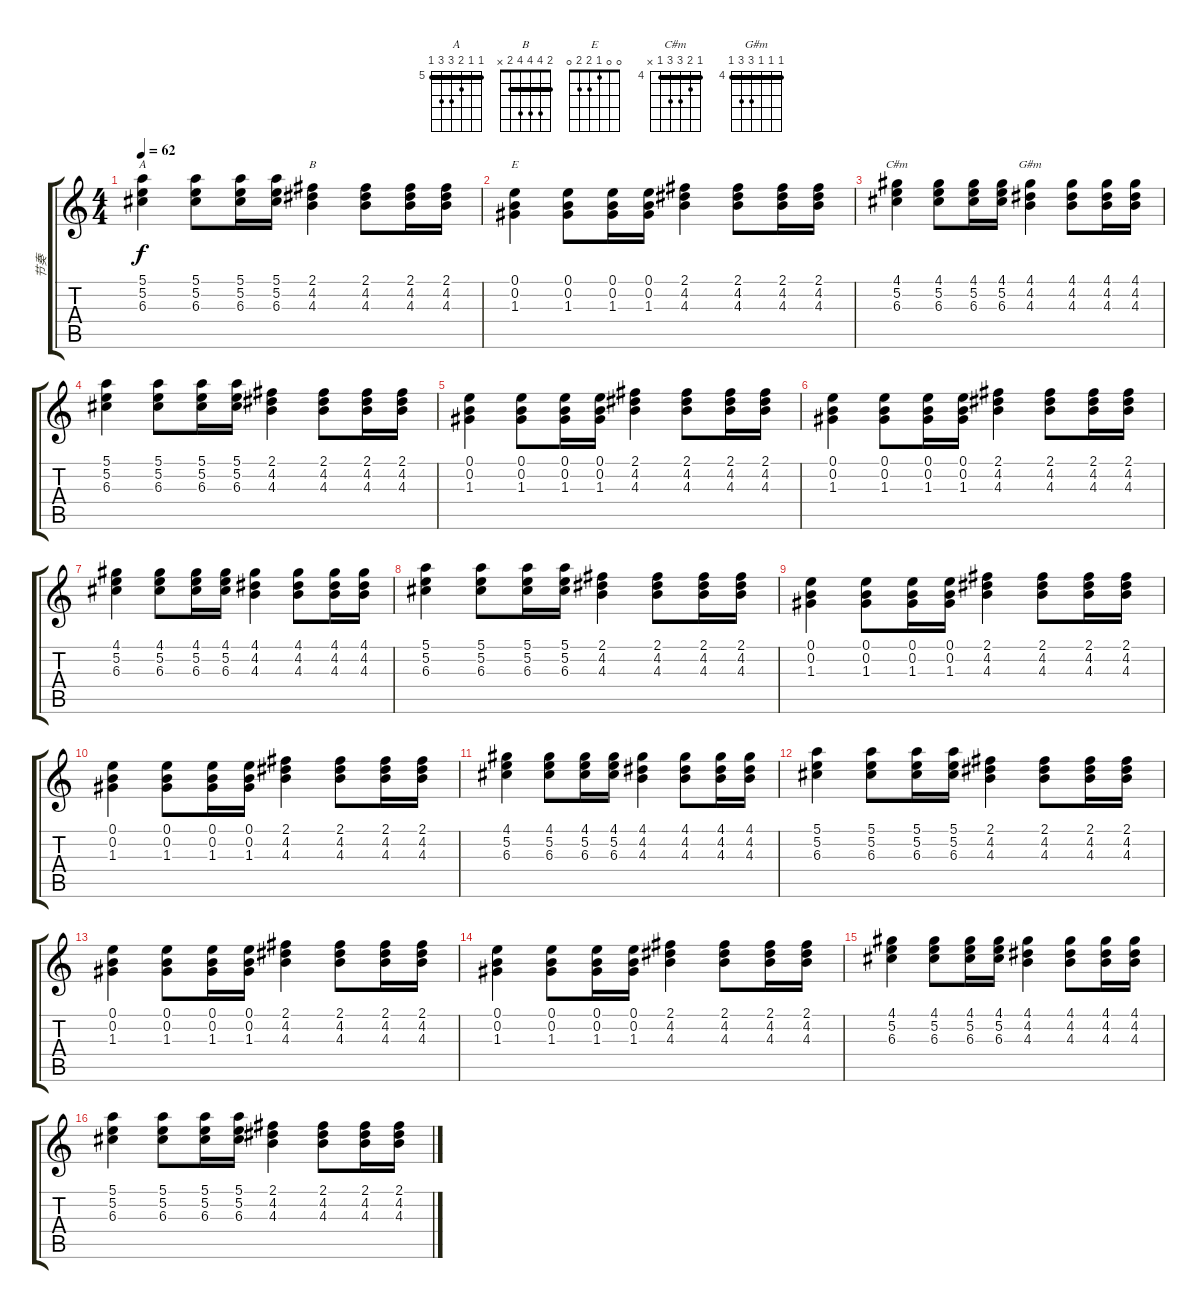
\track (" 节奏" " 节奏") {instrument acousticguitarsteel}
\staff {score tabs}
\tuning (E4 B3 G3 D3 A2 E2) {hide}
\chord ("A" 5 5 6 7 7 5) {firstfret 5 barre 5}
\chord ("B" 2 4 4 4 2 x) {barre 2}
\chord ("E" 0 0 1 2 2 0)
\chord ("C#m" 4 5 6 6 4 x) {firstfret 4 barre 4}
\chord ("G#m" 4 4 4 6 6 4) {firstfret 4 barre 4}
\ts (4 4)
\tempo 62
\clef g2
\ks c
(5.1 5.2 6.3).4{ch "A" dy f} (5.1 5.2 6.3).8 (5.1 5.2 6.3).16 (5.1 5.2 6.3).16 (2.1 4.2 4.3).4{ch "B"} (2.1 4.2 4.3).8 (2.1 4.2 4.3).16 (2.1 4.2 4.3).16 |
(0.1 0.2 1.3).4{ch "E"} (0.1 0.2 1.3).8 (0.1 0.2 1.3).16 (0.1 0.2 1.3).16 (2.1 4.2 4.3).4 (2.1 4.2 4.3).8 (2.1 4.2 4.3).16 (2.1 4.2 4.3).16 |
(4.1 5.2 6.3).4{ch "C#m"} (4.1 5.2 6.3).8 (4.1 5.2 6.3).16 (4.1 5.2 6.3).16 (4.1 4.2 4.3).4{ch "G#m"} (4.1 4.2 4.3).8 (4.1 4.2 4.3).16 (4.1 4.2 4.3).16 |
(5.1 5.2 6.3).4 (5.1 5.2 6.3).8 (5.1 5.2 6.3).16 (5.1 5.2 6.3).16 (2.1 4.2 4.3).4 (2.1 4.2 4.3).8 (2.1 4.2 4.3).16 (2.1 4.2 4.3).16 |
(0.1 0.2 1.3).4 (0.1 0.2 1.3).8 (0.1 0.2 1.3).16 (0.1 0.2 1.3).16 (2.1 4.2 4.3).4 (2.1 4.2 4.3).8 (2.1 4.2 4.3).16 (2.1 4.2 4.3).16 |
(0.1 0.2 1.3).4 (0.1 0.2 1.3).8 (0.1 0.2 1.3).16 (0.1 0.2 1.3).16 (2.1 4.2 4.3).4 (2.1 4.2 4.3).8 (2.1 4.2 4.3).16 (2.1 4.2 4.3).16 |
(4.1 5.2 6.3).4 (4.1 5.2 6.3).8 (4.1 5.2 6.3).16 (4.1 5.2 6.3).16 (4.1 4.2 4.3).4 (4.1 4.2 4.3).8 (4.1 4.2 4.3).16 (4.1 4.2 4.3).16 |
(5.1 5.2 6.3).4 (5.1 5.2 6.3).8 (5.1 5.2 6.3).16 (5.1 5.2 6.3).16 (2.1 4.2 4.3).4 (2.1 4.2 4.3).8 (2.1 4.2 4.3).16 (2.1 4.2 4.3).16 |
(0.1 0.2 1.3).4 (0.1 0.2 1.3).8 (0.1 0.2 1.3).16 (0.1 0.2 1.3).16 (2.1 4.2 4.3).4 (2.1 4.2 4.3).8 (2.1 4.2 4.3).16 (2.1 4.2 4.3).16 |
(0.1 0.2 1.3).4 (0.1 0.2 1.3).8 (0.1 0.2 1.3).16 (0.1 0.2 1.3).16 (2.1 4.2 4.3).4 (2.1 4.2 4.3).8 (2.1 4.2 4.3).16 (2.1 4.2 4.3).16 |
(4.1 5.2 6.3).4 (4.1 5.2 6.3).8 (4.1 5.2 6.3).16 (4.1 5.2 6.3).16 (4.1 4.2 4.3).4 (4.1 4.2 4.3).8 (4.1 4.2 4.3).16 (4.1 4.2 4.3).16 |
(5.1 5.2 6.3).4 (5.1 5.2 6.3).8 (5.1 5.2 6.3).16 (5.1 5.2 6.3).16 (2.1 4.2 4.3).4 (2.1 4.2 4.3).8 (2.1 4.2 4.3).16 (2.1 4.2 4.3).16 |
(0.1 0.2 1.3).4 (0.1 0.2 1.3).8 (0.1 0.2 1.3).16 (0.1 0.2 1.3).16 (2.1 4.2 4.3).4 (2.1 4.2 4.3).8 (2.1 4.2 4.3).16 (2.1 4.2 4.3).16 |
(0.1 0.2 1.3).4 (0.1 0.2 1.3).8 (0.1 0.2 1.3).16 (0.1 0.2 1.3).16 (2.1 4.2 4.3).4 (2.1 4.2 4.3).8 (2.1 4.2 4.3).16 (2.1 4.2 4.3).16 |
(4.1 5.2 6.3).4 (4.1 5.2 6.3).8 (4.1 5.2 6.3).16 (4.1 5.2 6.3).16 (4.1 4.2 4.3).4 (4.1 4.2 4.3).8 (4.1 4.2 4.3).16 (4.1 4.2 4.3).16 |
(5.1 5.2 6.3).4 (5.1 5.2 6.3).8 (5.1 5.2 6.3).16 (5.1 5.2 6.3).16 (2.1 4.2 4.3).4 (2.1 4.2 4.3).8 (2.1 4.2 4.3).16 (2.1 4.2 4.3).16
